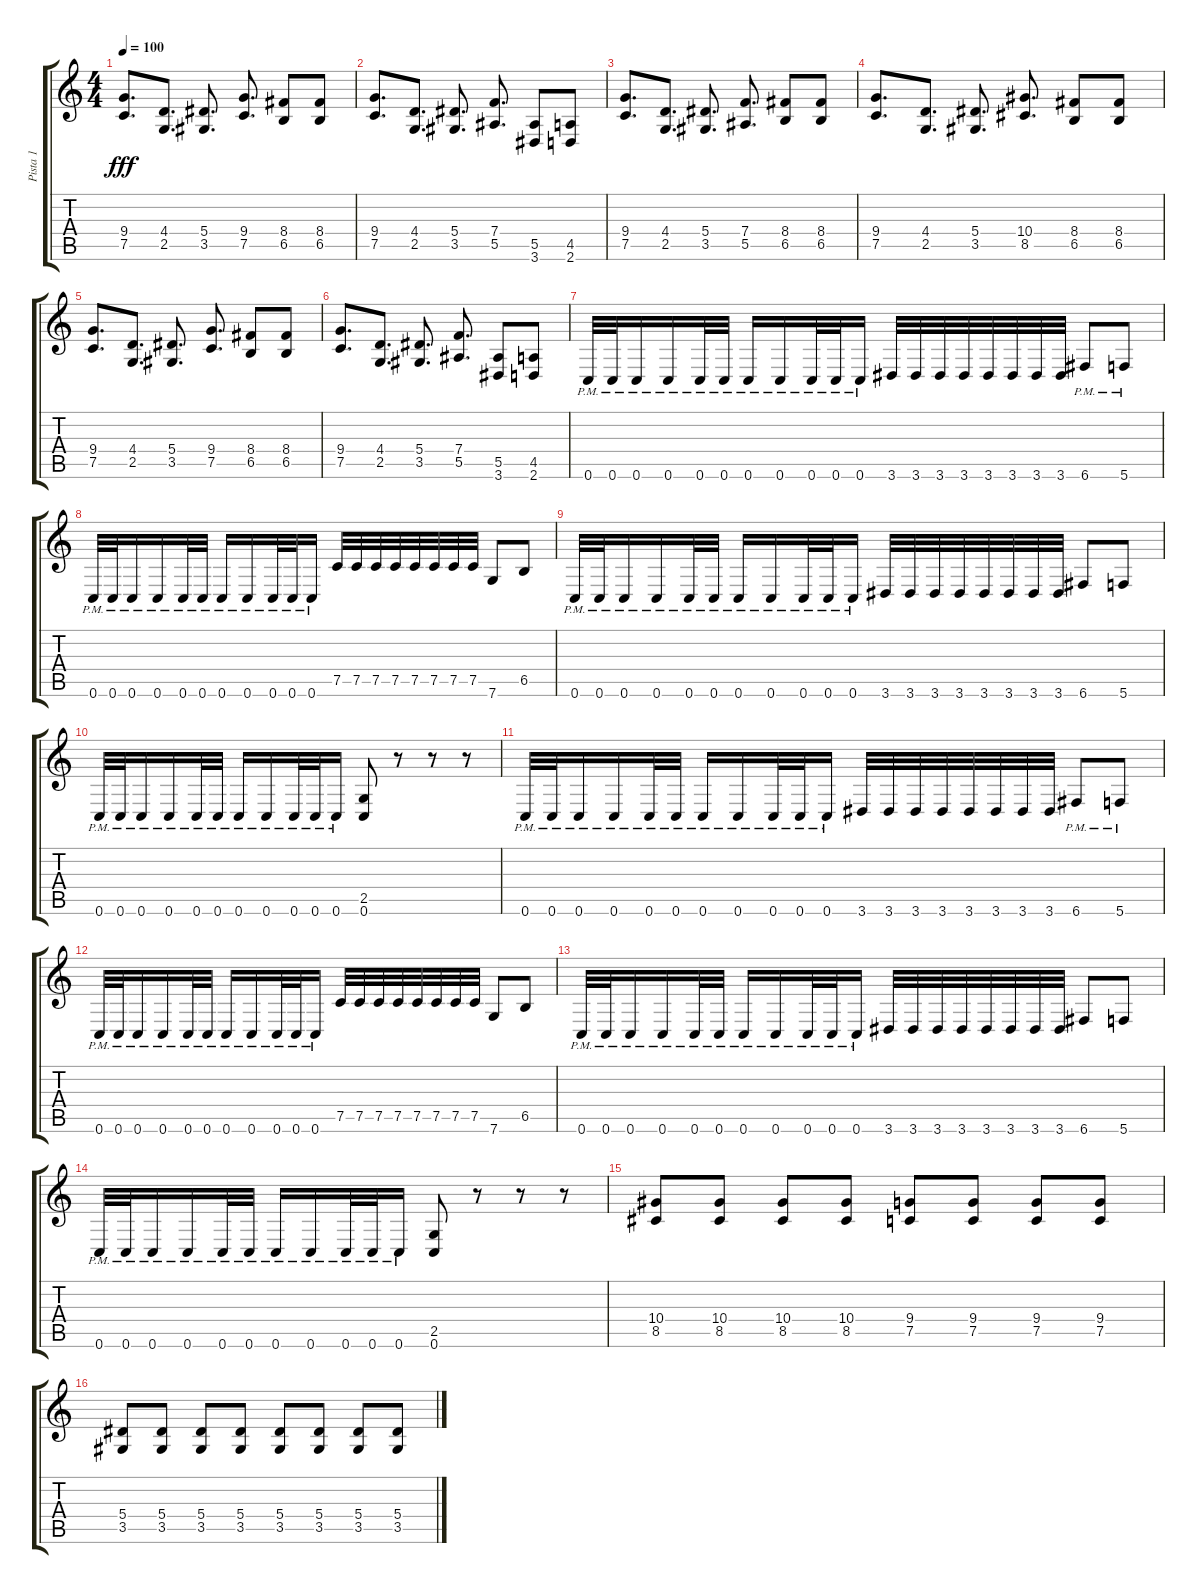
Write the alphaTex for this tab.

\track ("Pista 1" "Pista 1") {instrument distortionguitar}
\staff {score tabs}
\tuning (C4 G3 Eb3 Bb2 F2 C2) {hide}
\ts (4 4)
\tempo 100
\clef g2
\ks c
(9.4 7.5).8{d dy fff} (4.4 2.5).8{d} (5.4 3.5).8{d} (9.4 7.5).8{d} (8.4 6.5).8 (8.4 6.5).8 |
(9.4 7.5).8{d} (4.4 2.5).8{d} (5.4 3.5).8{d} (7.4 5.5).8{d} (5.5 3.6).8 (4.5 2.6).8 |
(9.4 7.5).8{d} (4.4 2.5).8{d} (5.4 3.5).8{d} (7.4 5.5).8{d} (8.4 6.5).8 (8.4 6.5).8 |
(9.4 7.5).8{d} (4.4 2.5).8{d} (5.4 3.5).8{d} (10.4 8.5).8{d} (8.4 6.5).8 (8.4 6.5).8 |
(9.4 7.5).8{d} (4.4 2.5).8{d} (5.4 3.5).8{d} (9.4 7.5).8{d} (8.4 6.5).8 (8.4 6.5).8 |
(9.4 7.5).8{d} (4.4 2.5).8{d} (5.4 3.5).8{d} (7.4 5.5).8{d} (5.5 3.6).8 (4.5 2.6).8 |
0.6{pm}.32 0.6{pm}.32 0.6{pm}.16 0.6{pm}.16 0.6{pm}.32 0.6{pm}.32 0.6{pm}.16 0.6{pm}.16 0.6{pm}.32 0.6{pm}.32 0.6{pm}.16 3.6.32 3.6.32 3.6.32 3.6.32 3.6.32 3.6.32 3.6.32 3.6.32 6.6{pm}.8 5.6{pm}.8 |
0.6{pm}.32 0.6{pm}.32 0.6{pm}.16 0.6{pm}.16 0.6{pm}.32 0.6{pm}.32 0.6{pm}.16 0.6{pm}.16 0.6{pm}.32 0.6{pm}.32 0.6{pm}.16 7.5.32 7.5.32 7.5.32 7.5.32 7.5.32 7.5.32 7.5.32 7.5.32 7.6.8 6.5.8 |
0.6{pm}.32 0.6{pm}.32 0.6{pm}.16 0.6{pm}.16 0.6{pm}.32 0.6{pm}.32 0.6{pm}.16 0.6{pm}.16 0.6{pm}.32 0.6{pm}.32 0.6{pm}.16 3.6.32 3.6.32 3.6.32 3.6.32 3.6.32 3.6.32 3.6.32 3.6.32 6.6.8 5.6.8 |
0.6{pm}.32 0.6{pm}.32 0.6{pm}.16 0.6{pm}.16 0.6{pm}.32 0.6{pm}.32 0.6{pm}.16 0.6{pm}.16 0.6{pm}.32 0.6{pm}.32 0.6{pm}.16 (2.5 0.6).8 r.8 r.8 r.8 |
0.6{pm}.32 0.6{pm}.32 0.6{pm}.16 0.6{pm}.16 0.6{pm}.32 0.6{pm}.32 0.6{pm}.16 0.6{pm}.16 0.6{pm}.32 0.6{pm}.32 0.6{pm}.16 3.6.32 3.6.32 3.6.32 3.6.32 3.6.32 3.6.32 3.6.32 3.6.32 6.6{pm}.8 5.6{pm}.8 |
0.6{pm}.32 0.6{pm}.32 0.6{pm}.16 0.6{pm}.16 0.6{pm}.32 0.6{pm}.32 0.6{pm}.16 0.6{pm}.16 0.6{pm}.32 0.6{pm}.32 0.6{pm}.16 7.5.32 7.5.32 7.5.32 7.5.32 7.5.32 7.5.32 7.5.32 7.5.32 7.6.8 6.5.8 |
0.6{pm}.32 0.6{pm}.32 0.6{pm}.16 0.6{pm}.16 0.6{pm}.32 0.6{pm}.32 0.6{pm}.16 0.6{pm}.16 0.6{pm}.32 0.6{pm}.32 0.6{pm}.16 3.6.32 3.6.32 3.6.32 3.6.32 3.6.32 3.6.32 3.6.32 3.6.32 6.6.8 5.6.8 |
0.6{pm}.32 0.6{pm}.32 0.6{pm}.16 0.6{pm}.16 0.6{pm}.32 0.6{pm}.32 0.6{pm}.16 0.6{pm}.16 0.6{pm}.32 0.6{pm}.32 0.6{pm}.16 (2.5 0.6).8 r.8 r.8 r.8 |
(10.4 8.5).8 (10.4 8.5).8 (10.4 8.5).8 (10.4 8.5).8 (9.4 7.5).8 (9.4 7.5).8 (9.4 7.5).8 (9.4 7.5).8 |
(5.4 3.5).8 (5.4 3.5).8 (5.4 3.5).8 (5.4 3.5).8 (5.4 3.5).8 (5.4 3.5).8 (5.4 3.5).8 (5.4 3.5).8
